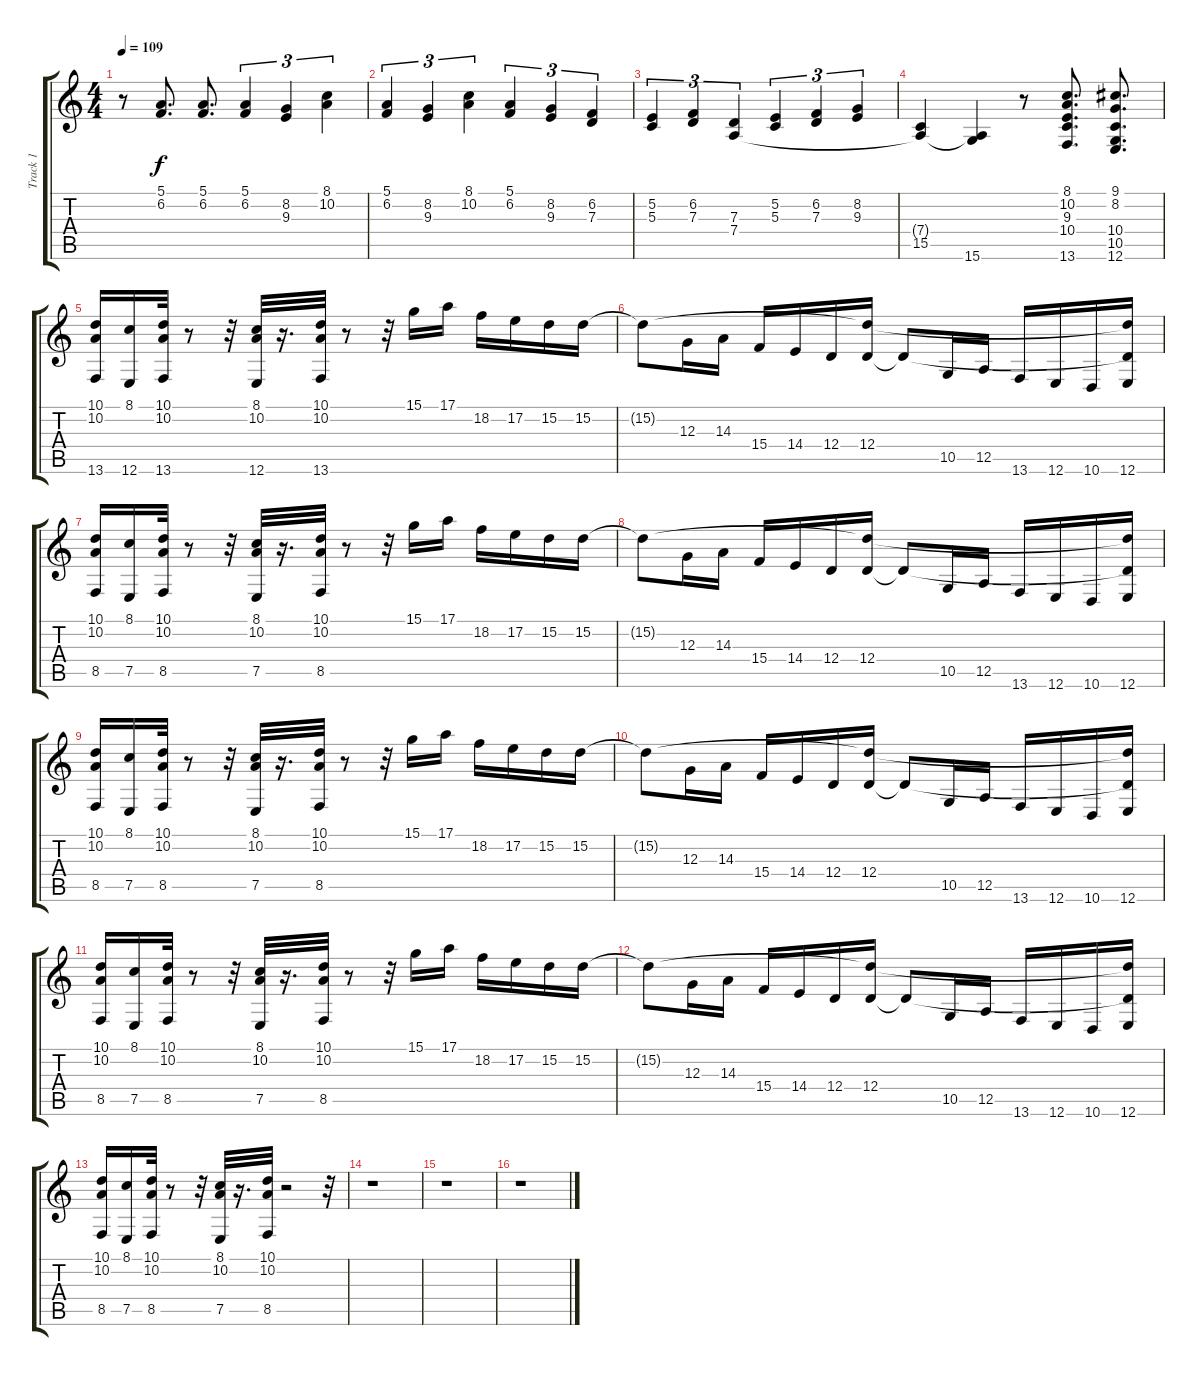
\track ("Track 1" "Track 1") {instrument stringensemble1}
\staff {score tabs}
\tuning (E4 B3 G3 D3 A2 E2) {hide}
\ts (4 4)
\tempo 109
\clef g2
\ks c
r.8{dy f} (5.1 6.2).8{d} (5.1 6.2).8{d} (5.1 6.2).4{tu (3 2)} (8.2 9.3).4{tu (3 2)} (8.1 10.2).4{tu (3 2)} |
(5.1 6.2).4{tu (3 2)} (8.2 9.3).4{tu (3 2)} (8.1 10.2).4{tu (3 2)} (5.1 6.2).4{tu (3 2)} (8.2 9.3).4{tu (3 2)} (6.2 7.3).4{tu (3 2)} |
(5.2 5.3).4{tu (3 2)} (6.2 7.3).4{tu (3 2)} (7.3 7.4).4{tu (3 2)} (5.2 5.3).4{tu (3 2)} (6.2 7.3).4{tu (3 2)} (8.2 9.3).4{tu (3 2)} |
(7.4{t} 15.5).4 (7.4{t} 15.6).4 r.8 (8.1 10.2 9.3 10.4 13.6).8{d} (9.1 8.2 10.4 10.5 12.6).8{d} |
(10.1 10.2 13.6).16 (8.1 12.6).16 (10.1 10.2 13.6).32 r.8 r.32 (8.1 10.2 12.6).32 r.16{d} (10.1 10.2 13.6).32 r.8 r.32 15.1.16 17.1.16 18.2.16 17.2.16 15.2.16 15.2.16 |
15.2{t}.8 12.3.16 14.3.16 15.4.16 14.4.16 12.4.16 (15.2{t} 12.4).16 12.4{t}.8 10.5.16 12.5.16 13.6.16 12.6.16 10.6.16 (15.2{t} 12.4{t} 12.6).16 |
(10.1 10.2 8.5).16 (8.1 7.5).16 (10.1 10.2 8.5).32 r.8 r.32 (8.1 10.2 7.5).32 r.16{d} (10.1 10.2 8.5).32 r.8 r.32 15.1.16 17.1.16 18.2.16 17.2.16 15.2.16 15.2.16 |
15.2{t}.8 12.3.16 14.3.16 15.4.16 14.4.16 12.4.16 (15.2{t} 12.4).16 12.4{t}.8 10.5.16 12.5.16 13.6.16 12.6.16 10.6.16 (15.2{t} 12.4{t} 12.6).16 |
(10.1 10.2 8.5).16 (8.1 7.5).16 (10.1 10.2 8.5).32 r.8 r.32 (8.1 10.2 7.5).32 r.16{d} (10.1 10.2 8.5).32 r.8 r.32 15.1.16 17.1.16 18.2.16 17.2.16 15.2.16 15.2.16 |
15.2{t}.8 12.3.16 14.3.16 15.4.16 14.4.16 12.4.16 (15.2{t} 12.4).16 12.4{t}.8 10.5.16 12.5.16 13.6.16 12.6.16 10.6.16 (15.2{t} 12.4{t} 12.6).16 |
(10.1 10.2 8.5).16 (8.1 7.5).16 (10.1 10.2 8.5).32 r.8 r.32 (8.1 10.2 7.5).32 r.16{d} (10.1 10.2 8.5).32 r.8 r.32 15.1.16 17.1.16 18.2.16 17.2.16 15.2.16 15.2.16 |
15.2{t}.8 12.3.16 14.3.16 15.4.16 14.4.16 12.4.16 (15.2{t} 12.4).16 12.4{t}.8 10.5.16 12.5.16 13.6.16 12.6.16 10.6.16 (15.2{t} 12.4{t} 12.6).16 |
(10.1 10.2 8.5).16 (8.1 7.5).16 (10.1 10.2 8.5).32 r.8 r.32 (8.1 10.2 7.5).32 r.16{d} (10.1 10.2 8.5).32 r.2 r.32 |
r.1 |
r.1 |
r.1
